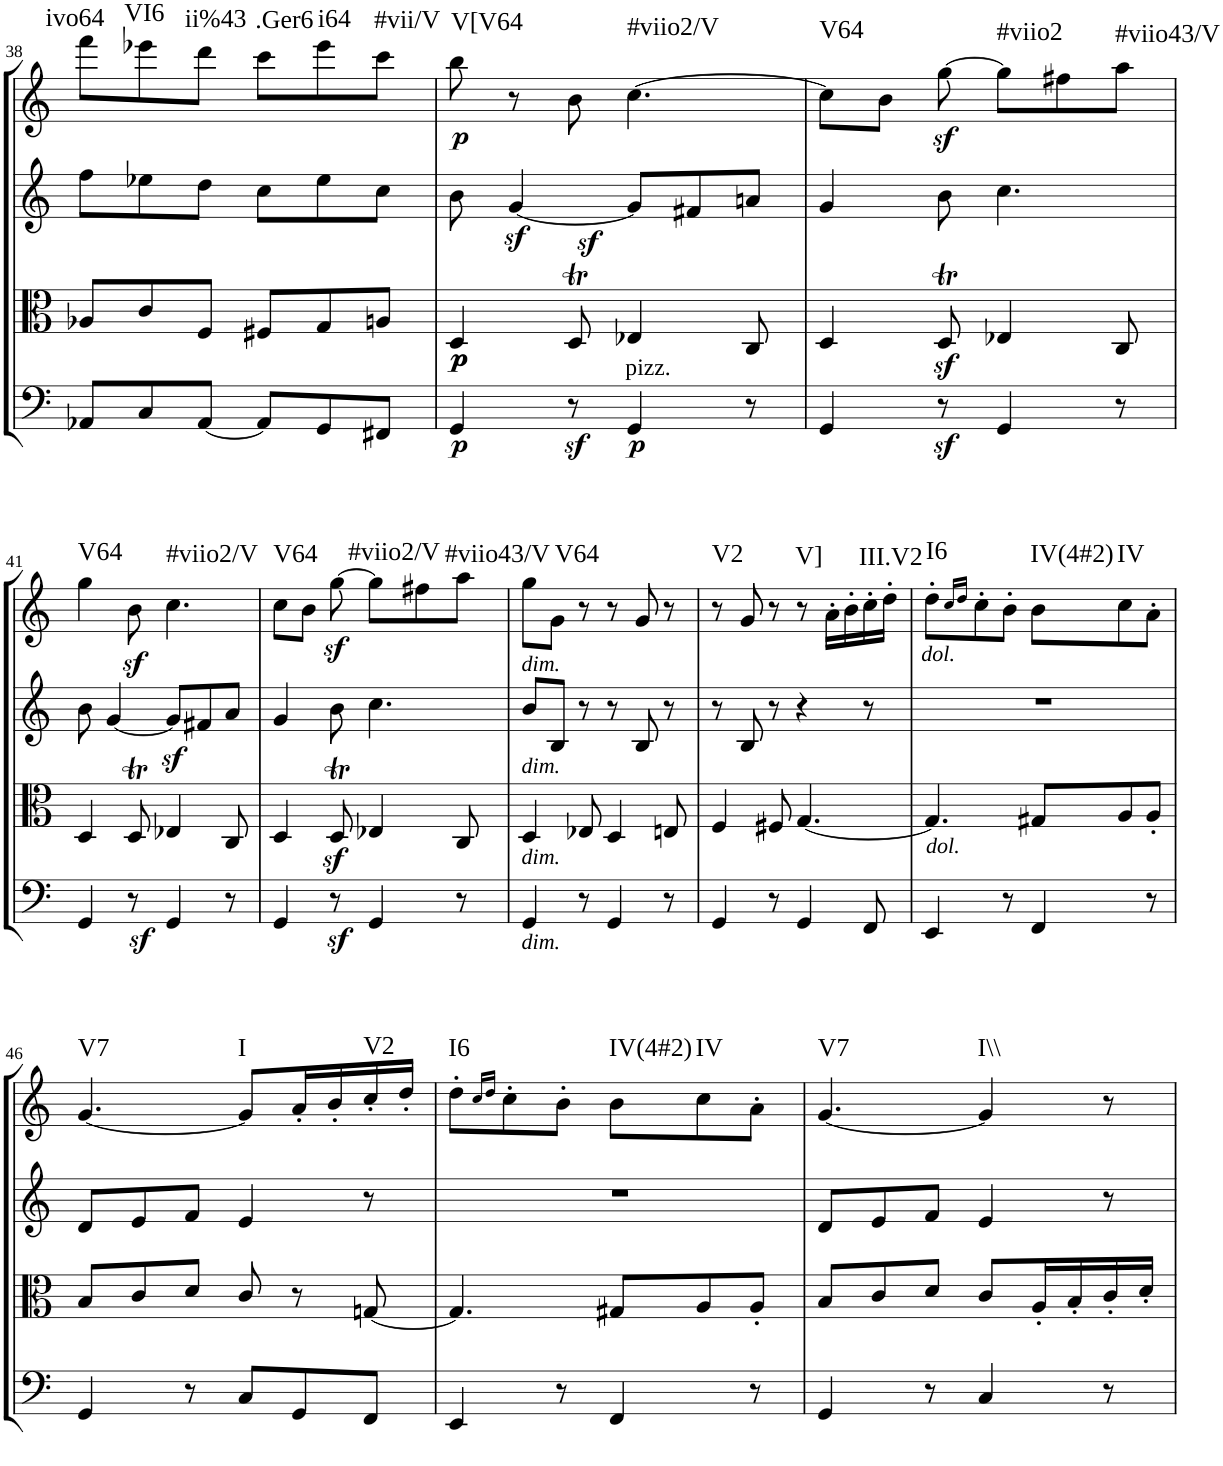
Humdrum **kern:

**kern	**dynam	**kern	**dynam	**kern	**kern	**dynam	**harte
*part4	*part4	*part3	*part3	*part2	*part1	*part1	*part1
*staff4	*staff4	*staff3	*staff3	*staff2	*staff1	*staff1	*
*I"Cello	*	*I"Viola	*	*I"2nd Violin	*I"1st Violin	*	*
*	*	*I'Vla	*	*I'Vln	*I'Vln	*	*
!!LO:PB:g=z
*clefF4	*	*clefC3	*	*clefG2	*clefG2	*	*
*k[]	*	*k[]	*	*k[]	*k[]	*	*
*M6/8	*	*M6/8	*	*M6/8	*M6/8	*	*
=38	=38	=38	=38	=38	=38	=38	=38
!	!	!	!	!	!	!	!LO:H:kt=ivo64
8AA-X/L	.	8A-X/L	.	8ff\L	8fff\L	.	N
!	!	!	!	!	!	!	!LO:H:kt=VI6
8C/	.	8c/	.	8ee-X\	8eee-X\	.	N
!	!	!	!	!	!	!	!LO:H:kt=ii%43
[8AA-/J	.	8F/J	.	8dd\J	8ddd\J	.	N
!	!	!	!	!	!	!	!LO:H:kt=.Ger6
8AA-/L]	.	8F#X/L	.	8cc\L	8ccc\L	.	N
!	!	!	!	!	!	!	!LO:H:kt=i64
8GG/	.	8G/	.	8ee-\	8eee-\	.	N
!	!	!	!	!	!	!	!LO:H:kt=#vii/V
8FF#X/J	.	8An/J	.	8cc\J	8ccc\J	.	N
=39	=39	=39	=39	=39	=39	=39	=39
!	!LO:DY:b	!	!LO:DY:b	!	!	!	!
!	!	!	!LO:DY:n=1:b	!	!	!LO:DY:b	!LO:H:kt=V[V64
4GG/	p	4D/	p p	8b\	8bb\	p	N
.	.	.	.	[4gz</	8r	.	.
!	!LO:DY:b	!	!	!	!	!	!
8r	sf	8DT/	.	.	8b\	.	.
!LO:TX:a:t=pizz.	!	!	!	!	!	!	!
!	!LO:DY:b	!	!	!	!	!	!LO:H:kt=#viio2/V
4GG/	p	4E-X/	.	8gz</L]	[4.cc\	.	N
.	.	.	.	8f#X/	.	.	.
8r	.	8C/	.	8an/J	.	.	.
=40	=40	=40	=40	=40	=40	=40	=40
!	!	!	!	!	!	!	!LO:H:kt=V64
4GG/	.	4D/	.	4g/	8cc\L]	.	N
.	.	.	.	.	8b\J	.	.
!	!LO:DY:b	!	!	!	!	!	!
8r	sf	8Dz<T/	.	8b\	[8ggz<\	.	.
!	!	!	!	!	!	!	!LO:H:kt=#viio2
4GG/	.	4E-X/	.	4.cc\	8gg\L]	.	N
.	.	.	.	.	8ff#X\	.	.
!	!	!	!	!	!	!	!LO:H:kt=#viio43/V
8r	.	8C/	.	.	8aa\J	.	N
!!LO:LB:g=z
=41	=41	=41	=41	=41	=41	=41	=41
!	!	!	!	!	!	!	!LO:H:kt=V64
4GG/	.	4D/	.	8b\	4gg\	.	N
.	.	.	.	[4g/	.	.	.
!	!LO:DY:b	!	!	!	!	!	!
8r	sf	8DT/	.	.	8bz<\	.	.
!	!	!	!	!	!	!	!LO:H:kt=#viio2/V
4GG/	.	4E-X/	.	8gz</L]	4.cc\	.	N
.	.	.	.	8f#X/	.	.	.
8r	.	8C/	.	8a/J	.	.	.
=42	=42	=42	=42	=42	=42	=42	=42
!	!	!	!	!	!	!	!LO:H:kt=V64
4GG/	.	4D/	.	4g/	8cc\L	.	N
.	.	.	.	.	8b\J	.	.
!	!LO:DY:b	!	!	!	!	!	!
8r	sf	8Dz<T/	.	8b\	[8ggz<\	.	.
!	!	!	!	!	!	!	!LO:H:kt=#viio2/V
4GG/	.	4E-X/	.	4.cc\	8gg\L]	.	N
.	.	.	.	.	8ff#X\	.	.
!	!	!	!	!	!	!	!LO:H:kt=#viio43/V
8r	.	8C/	.	.	8aa\J	.	N
=43	=43	=43	=43	=43	=43	=43	=43
!	!	!	!	!	!LO:TX:b:i:t=dim.	!	!
!	!	!	!	!LO:TX:b:i:t=dim.	!	!	!
!	!	!LO:TX:b:i:t=dim.	!	!	!	!	!
!LO:TX:b:i:t=dim.	!	!	!	!	!	!	!LO:H:kt=V64
4GG/	.	4D/	.	8b/L	8gg\L	.	N
.	.	.	.	8B/J	8g\J	.	.
8r	.	8E-X/	.	8r	8r	.	.
4GG/	.	4D/	.	8r	8r	.	.
.	.	.	.	8B/	8g/	.	.
8r	.	8En/	.	8r	8r	.	.
=44	=44	=44	=44	=44	=44	=44	=44
!	!	!	!	!	!	!	!LO:H:kt=V2
4GG/	.	4F/	.	8r	8r	.	N
.	.	.	.	8B/	8g/	.	.
8r	.	8F#X/	.	8r	8r	.	.
!	!	!	!	!	!	!	!LO:H:kt=V]
4GG/	.	[4.G/	.	4r	8r	.	N
.	.	.	.	.	16a'\LL	.	.
.	.	.	.	.	16b'\	.	.
!	!	!	!	!	!	!	!LO:H:kt=III.V2
8FF/	.	.	.	8r	16cc'\	.	N
.	.	.	.	.	16dd'\JJ	.	.
=45	=45	=45	=45	=45	=45	=45	=45
!	!	!	!	!	!LO:TX:b:i:t=dol.	!	!
!	!	!LO:TX:b:i:t=dol.	!	!	!	!	!LO:H:kt=I6
4EE/	.	4.G/]	.	2.r	8dd'\L	.	N
.	.	.	.	.	16qcc/LL	.	.
.	.	.	.	.	16qdd/JJ	.	.
.	.	.	.	.	8cc'\	.	.
8r	.	.	.	.	8b'\J	.	.
!	!	!	!	!	!	!	!LO:H:kt=IV(4#2)
4FF/	.	8G#X/L	.	.	8b\L	.	N
!	!	!	!	!	!	!	!LO:H:kt=IV
.	.	8A/	.	.	8cc\	.	N
8r	.	8A'/J	.	.	8a'\J	.	.
!!LO:LB:g=z
=46	=46	=46	=46	=46	=46	=46	=46
!	!	!	!	!	!	!	!LO:H:kt=V7
4GG/	.	8B/L	.	8d/L	[4.g/	.	N
.	.	8c/	.	8e/	.	.	.
8r	.	8d/J	.	8f/J	.	.	.
!	!	!	!	!	!	!	!LO:H:kt=I
8C/L	.	8c/	.	4e/	8g/L]	.	N
8GG/	.	8r	.	.	16a'/L	.	.
.	.	.	.	.	16b'/	.	.
!	!	!	!	!	!	!	!LO:H:kt=V2
8FF/J	.	[8Gn/	.	8r	16cc'/	.	N
.	.	.	.	.	16dd'/JJ	.	.
=47	=47	=47	=47	=47	=47	=47	=47
!	!	!	!	!	!	!	!LO:H:kt=I6
4EE/	.	4.G/]	.	2.r	8dd'\L	.	N
.	.	.	.	.	16qcc/LL	.	.
.	.	.	.	.	16qdd/JJ	.	.
.	.	.	.	.	8cc'\	.	.
8r	.	.	.	.	8b'\J	.	.
!	!	!	!	!	!	!	!LO:H:kt=IV(4#2)
4FF/	.	8G#X/L	.	.	8b\L	.	N
!	!	!	!	!	!	!	!LO:H:kt=IV
.	.	8A/	.	.	8cc\	.	N
8r	.	8A'/J	.	.	8a'\J	.	.
=48	=48	=48	=48	=48	=48	=48	=48
!	!	!	!	!	!	!	!LO:H:kt=V7
4GG/	.	8B/L	.	8d/L	[4.g/	.	N
.	.	8c/	.	8e/	.	.	.
8r	.	8d/J	.	8f/J	.	.	.
!	!	!	!	!	!	!	!LO:H:kt=I\\
4C/	.	8c/L	.	4e/	4g/]	.	N
.	.	16A'/L	.	.	.	.	.
.	.	16B'/	.	.	.	.	.
8r	.	16c'/	.	8r	8r	.	.
.	.	16d'/JJ	.	.	.	.	.
=	=	=	=	=	=	=	=
*-	*-	*-	*-	*-	*-	*-	*-
